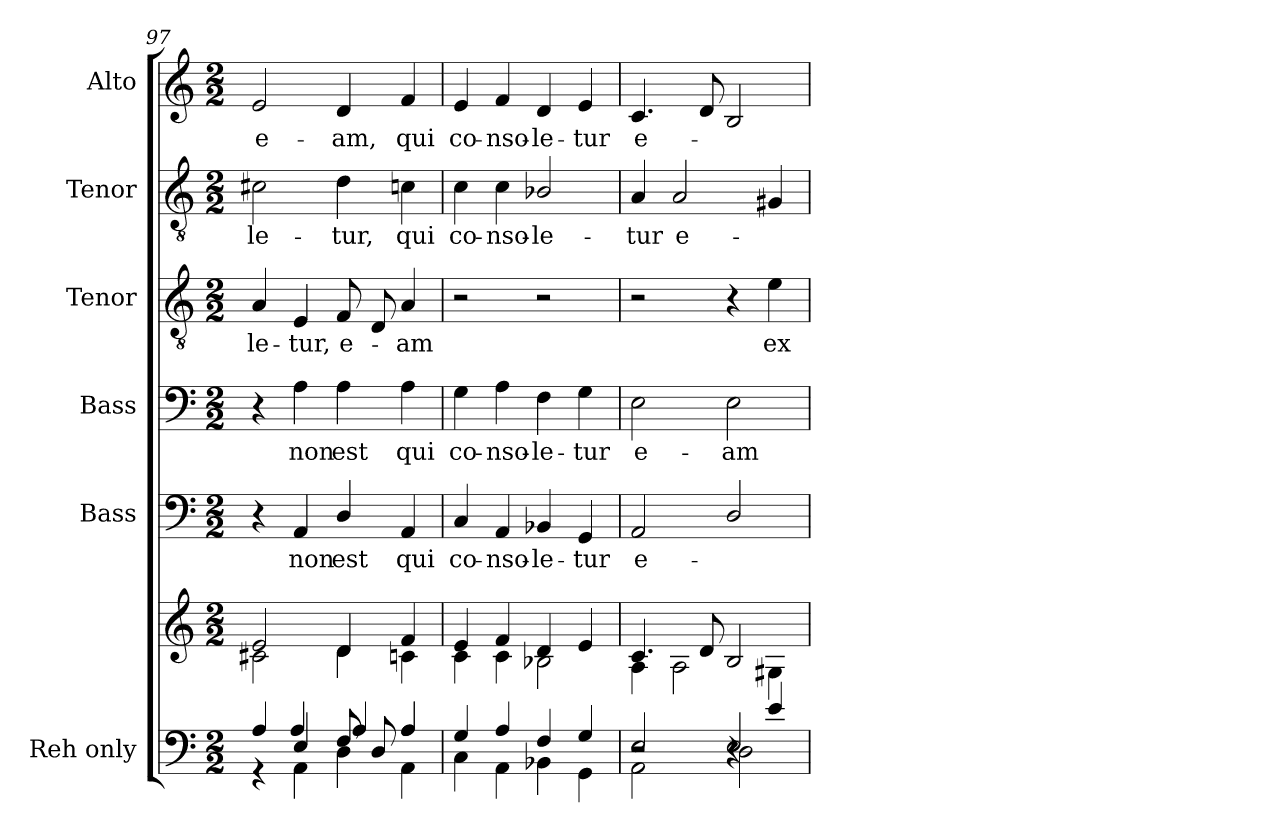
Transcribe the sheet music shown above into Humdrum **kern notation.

**kern	**kern	**kern	**text	**kern	**text	**kern	**text	**kern	**text	**kern	**text
*part6	*part6	*part5	*part5	*part4	*part4	*part3	*part3	*part2	*part2	*part1	*part1
*staff7	*staff6	*staff5	*staff5	*staff4	*staff4	*staff3	*staff3	*staff2	*staff2	*staff1	*staff1
*I"Reh only	*	*I"Bass	*	*I"Bass	*	*I"Tenor	*	*I"Tenor	*	*I"Alto	*
*	*	*I'B.	*	*I'B.	*	*I'T.	*	*I'T.	*	*I'A.	*
*clefF4	*clefG2	*clefF4	*	*clefF4	*	*clefGv2	*	*clefGv2	*	*clefG2	*
*	*	*	*	*	*	*ITrd7c12	*	*ITrd7c12	*	*	*
*k[]	*k[]	*k[]	*	*k[]	*	*k[]	*	*k[]	*	*k[]	*
*C:	*C:	*C:	*	*C:	*	*C:	*	*C:	*	*C:	*
*M2/2	*M2/2	*M2/2	*	*M2/2	*	*M2/2	*	*M2/2	*	*M2/2	*
=97	=97	=97	=97	=97	=97	=97	=97	=97	=97	=97	=97
*^	*^	*	*	*	*	*	*	*	*	*	*
*	*^	*	*	*	*	*	*	*	*	*	*	*	*
!	!	!	!	!	!	!	!	!	!	!LO:LY:b:color=#000000	!	!	!	!
!	!	!	!	!	!	!	!	!	!	!	!	!LO:LY:b:color=#000000	!	!
!	!	!	!	!	!	!	!	!	!	!	!	!	!	!LO:LY:b:color=#000000
4Ai/	4ryy	4r	2ei/	2c#Xi\	4r	.	4r	.	4AAi/	-le-	2C#Xi\	-le-	2ei/	e-
!	!	!	!	!	!	!LO:LY:b:color=#000000	!	!	!	!	!	!	!	!
!	!	!	!	!	!	!	!	!LO:LY:b:color=#000000	!	!	!	!	!	!
!	!	!	!	!	!	!	!	!	!	!LO:LY:b:color=#000000	!	!	!	!
4Ei/	4Ai/	4AAi\	.	.	4AAi/	non	4Ai\	non	4EEi/	-tur,	.	.	.	.
!	!	!	!	!	!	!LO:LY:b:color=#000000	!	!	!	!	!	!	!	!
!	!	!	!	!	!	!	!	!LO:LY:b:color=#000000	!	!	!	!	!	!
!	!	!	!	!	!	!	!	!	!	!LO:LY:b:color=#000000	!	!	!	!
!	!	!	!	!	!	!	!	!	!	!	!	!LO:LY:b:color=#000000	!	!
!	!	!	!	!	!	!	!	!	!	!	!	!	!	!LO:LY:b:color=#000000
8Fi/	4Ai/	4Di\	4di/	4di\	4Di/	est	4Ai\	est	8FFi/	e-	4Di\	-tur,	4di/	-am,
8Di/	.	.	.	.	.	.	.	.	8DDi/	.	.	.	.	.
!	!	!	!	!	!	!LO:LY:b:color=#000000	!	!	!	!	!	!	!	!
!	!	!	!	!	!	!	!	!LO:LY:b:color=#000000	!	!	!	!	!	!
!	!	!	!	!	!	!	!	!	!	!LO:LY:b:color=#000000	!	!	!	!
!	!	!	!	!	!	!	!	!	!	!	!	!LO:LY:b:color=#000000	!	!
!	!	!	!	!	!	!	!	!	!	!	!	!	!	!LO:LY:b:color=#000000
4Ai/	4Ai/	4AAi\	4fi/	4cni\	4AAi/	qui	4Ai\	qui	4AAi/	-am	4Cni\	qui	4fi/	qui
*	*v	*v	*	*	*	*	*	*	*	*	*	*	*	*
=98	=98	=98	=98	=98	=98	=98	=98	=98	=98	=98	=98	=98	=98
*	*^	*	*	*	*	*	*	*	*	*	*	*	*
!	!	!	!	!	!	!LO:LY:b:color=#000000	!	!	!	!	!	!	!	!
*	*v	*v	*	*	*	*	*	*	*	*	*	*	*	*
*	*^	*	*	*	*	*	*	*	*	*	*	*	*
!	!	!	!	!	!	!	!	!LO:LY:b:color=#000000	!	!	!	!	!	!
*	*v	*v	*	*	*	*	*	*	*	*	*	*	*	*
*	*^	*	*	*	*	*	*	*	*	*	*	*	*
!	!	!	!	!	!	!	!	!	!	!	!	!LO:LY:b:color=#000000	!	!
*	*v	*v	*	*	*	*	*	*	*	*	*	*	*	*
*	*^	*	*	*	*	*	*	*	*	*	*	*	*
!	!	!	!	!	!	!	!	!	!	!	!	!	!	!LO:LY:b:color=#000000
*	*v	*v	*	*	*	*	*	*	*	*	*	*	*	*
4Gi/	4Ci\	4ei/	4ci\	4Ci/	co-	4Gi\	co-	2r	.	4Ci\	co-	4ei/	co-
!	!	!	!	!	!LO:LY:b:color=#000000	!	!	!	!	!	!	!	!
!	!	!	!	!	!	!	!LO:LY:b:color=#000000	!	!	!	!	!	!
!	!	!	!	!	!	!	!	!	!	!	!LO:LY:b:color=#000000	!	!
!	!	!	!	!	!	!	!	!	!	!	!	!	!LO:LY:b:color=#000000
4Ai/	4AAi\	4fi/	4ci\	4AAi/	-nso-	4Ai\	-nso-	.	.	4Ci\	-nso-	4fi/	-nso-
!	!	!	!	!	!LO:LY:b:color=#000000	!	!	!	!	!	!	!	!
!	!	!	!	!	!	!	!LO:LY:b:color=#000000	!	!	!	!	!	!
!	!	!	!	!	!	!	!	!	!	!	!LO:LY:b:color=#000000	!	!
!	!	!	!	!	!	!	!	!	!	!	!	!	!LO:LY:b:color=#000000
4Fi/	4BB-Xi\	4di/	2B-Xi\	4BB-Xi/	-le-	4Fi\	-le-	2r	.	2BB-Xi/	-le-	4di/	-le-
!	!	!	!	!	!LO:LY:b:color=#000000	!	!	!	!	!	!	!	!
!	!	!	!	!	!	!	!LO:LY:b:color=#000000	!	!	!	!	!	!
!	!	!	!	!	!	!	!	!	!	!	!	!	!LO:LY:b:color=#000000
4Gi/	4GGi\	4ei/	.	4GGi/	-tur	4Gi\	-tur	.	.	.	.	4ei/	-tur
=99	=99	=99	=99	=99	=99	=99	=99	=99	=99	=99	=99	=99	=99
*	*^	*	*	*	*	*	*	*	*	*	*	*	*
!	!	!	!	!	!	!LO:LY:b:color=#000000	!	!	!	!	!	!	!	!
!	!	!	!	!	!	!	!	!LO:LY:b:color=#000000	!	!	!	!	!	!
!	!	!	!	!	!	!	!	!	!	!	!	!LO:LY:b:color=#000000	!	!
!	!	!	!	!	!	!	!	!	!	!	!	!	!	!LO:LY:b:color=#000000
2r	2Ei/	2AAi\	4.ci/	4Ai\	2AAi/	e-	2Ei\	e-	2r	.	4AAi/	-tur	4.ci/	e-
!	!	!	!	!	!	!	!	!	!	!	!	!LO:LY:b:color=#000000	!	!
.	.	.	.	2Ai\	.	.	.	.	.	.	2AAi/	e-	.	.
.	.	.	8di/	.	.	.	.	.	.	.	.	.	8di/	.
!	!	!	!	!	!	!	!	!LO:LY:b:color=#000000	!	!	!	!	!	!
4r	2Ei/	2Di\	2Bi/	.	2Di/	.	2Ei\	-am	4r	.	.	.	2Bi/	.
!	!	!	!	!	!	!	!	!	!	!LO:LY:b:color=#000000	!	!	!	!
4ei/	.	.	.	4G#Xi\	.	.	.	.	4Ei\	ex	4GG#Xi/	.	.	.
*v	*v	*v	*	*	*	*	*	*	*	*	*	*	*	*
*	*v	*v	*	*	*	*	*	*	*	*	*	*
=	=	=	=	=	=	=	=	=	=	=	=
*-	*-	*-	*-	*-	*-	*-	*-	*-	*-	*-	*-
